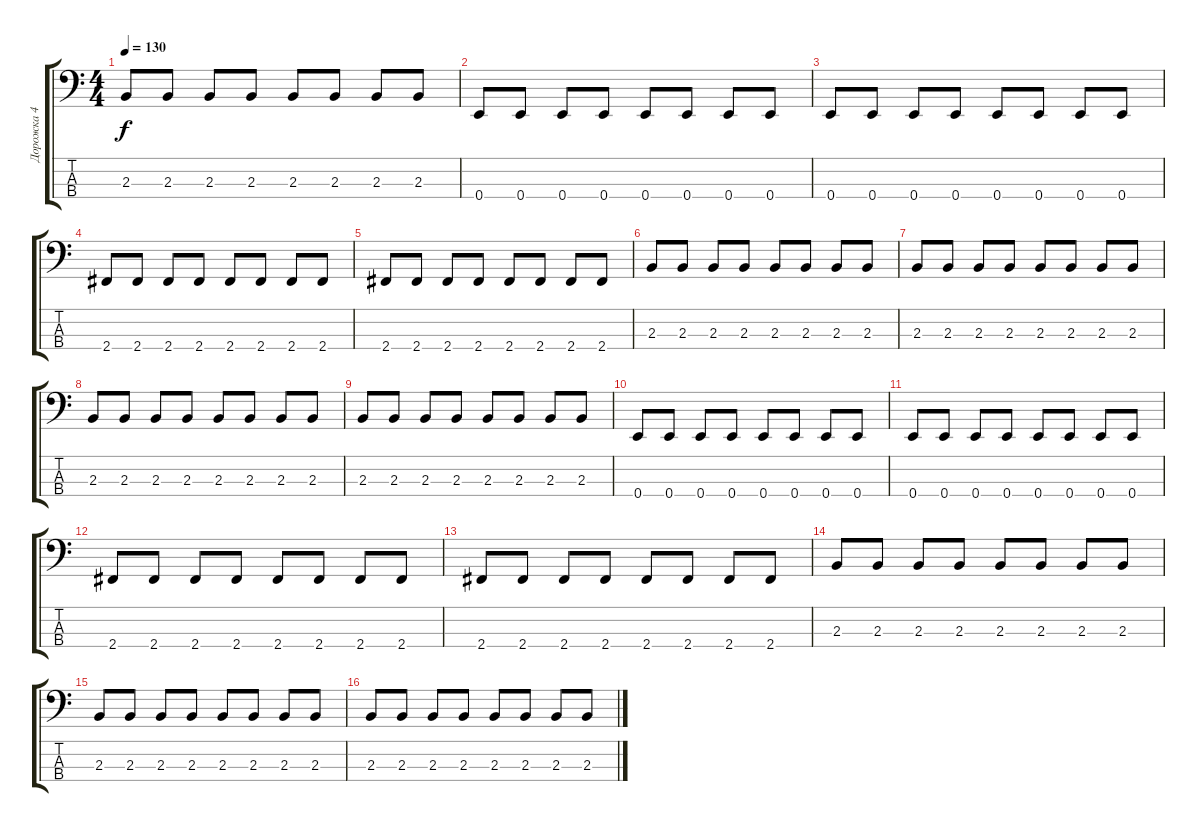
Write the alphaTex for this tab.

\track ("Дорожка 4" "Дорожка 4") {instrument electricbassfinger}
\staff {score tabs}
\tuning (G2 D2 A1 E1) {hide}
\ts (4 4)
\tempo 130
\clef f4
\ks c
2.3.8{dy f} 2.3.8 2.3.8 2.3.8 2.3.8 2.3.8 2.3.8 2.3.8 |
0.4.8 0.4.8 0.4.8 0.4.8 0.4.8 0.4.8 0.4.8 0.4.8 |
0.4.8 0.4.8 0.4.8 0.4.8 0.4.8 0.4.8 0.4.8 0.4.8 |
2.4.8 2.4.8 2.4.8 2.4.8 2.4.8 2.4.8 2.4.8 2.4.8 |
2.4.8 2.4.8 2.4.8 2.4.8 2.4.8 2.4.8 2.4.8 2.4.8 |
2.3.8 2.3.8 2.3.8 2.3.8 2.3.8 2.3.8 2.3.8 2.3.8 |
2.3.8 2.3.8 2.3.8 2.3.8 2.3.8 2.3.8 2.3.8 2.3.8 |
2.3.8 2.3.8 2.3.8 2.3.8 2.3.8 2.3.8 2.3.8 2.3.8 |
2.3.8 2.3.8 2.3.8 2.3.8 2.3.8 2.3.8 2.3.8 2.3.8 |
0.4.8 0.4.8 0.4.8 0.4.8 0.4.8 0.4.8 0.4.8 0.4.8 |
0.4.8 0.4.8 0.4.8 0.4.8 0.4.8 0.4.8 0.4.8 0.4.8 |
2.4.8 2.4.8 2.4.8 2.4.8 2.4.8 2.4.8 2.4.8 2.4.8 |
2.4.8 2.4.8 2.4.8 2.4.8 2.4.8 2.4.8 2.4.8 2.4.8 |
2.3.8 2.3.8 2.3.8 2.3.8 2.3.8 2.3.8 2.3.8 2.3.8 |
2.3.8 2.3.8 2.3.8 2.3.8 2.3.8 2.3.8 2.3.8 2.3.8 |
2.3.8 2.3.8 2.3.8 2.3.8 2.3.8 2.3.8 2.3.8 2.3.8
